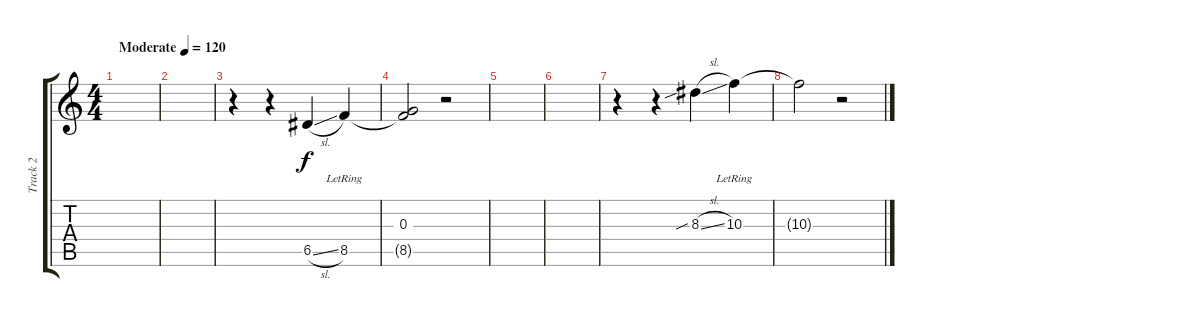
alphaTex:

\track ("Track 2" "Track 2") {instrument overdrivenguitar}
\staff {score tabs}
\tuning (E4 B3 G3 D3 A2 E2) {hide}
\ts (4 4)
\tempo (120 "Moderate")
\clef g2
\ks c
|
|
r.4{volume 4} r.4 6.5{sl}.4 8.5{lr}.4 |
(0.3 8.5{t}).2 r.2 |
|
|
r.4 r.4 8.3{sib sl}.4 10.3{lr}.4 |
10.3{t}.2 r.2{volume 13}
